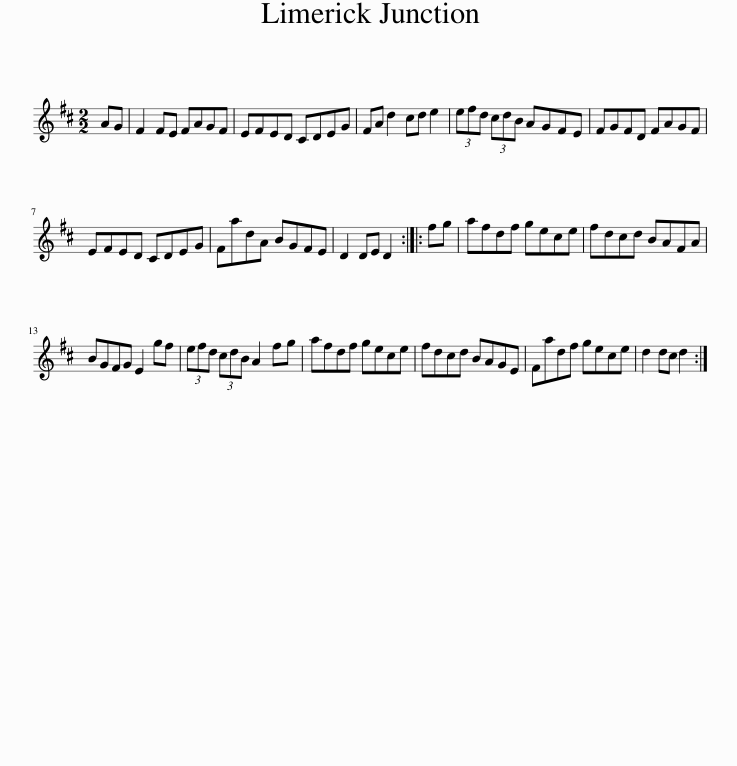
X:1
L:1/8
M:2/2
I:linebreak $
K:D
V:1 treble
V:1
 AG | F2 FE FAGF | EFED CDEG | FA d2 cd e2 | (3efd (3cdB AGFE | %5
 FGFD FAGF |$ EFED CDEG | FadA BGFE | D2 DE D2 :: fg | %10
 afdf gece | fdcd BAFA |$ BGFG E2 gf | (3efd (3cdB A2 fg | afdf gece | %15
 fdcd BAGE | Fadf gece | d2 dc d2 :| %18
